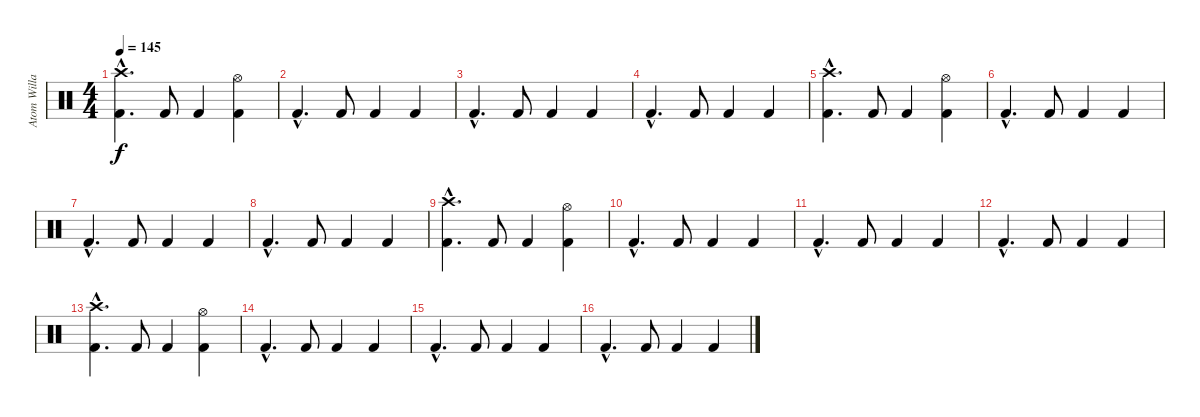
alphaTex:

\track ("Atom Willard" "Atom Willa") {instrument percussion}
\staff {score}
\articulation defaults
\ts (4 4)
\tempo 145
\clef neutral
\ks c
("Crash high (hit)"{hac} "Kick (hit) 2"{hac}).4{d dy f} "Kick (hit) 2".8 "Kick (hit) 2".4 ("Hi-Hat (open)" "Kick (hit) 2").4 |
"Kick (hit) 2"{hac}.4{d} "Kick (hit) 2".8 "Kick (hit) 2".4 "Kick (hit) 2".4 |
"Kick (hit) 2"{hac}.4{d} "Kick (hit) 2".8 "Kick (hit) 2".4 "Kick (hit) 2".4 |
"Kick (hit) 2"{hac}.4{d} "Kick (hit) 2".8 "Kick (hit) 2".4 "Kick (hit) 2".4 |
("Crash high (hit)"{hac} "Kick (hit) 2"{hac}).4{d} "Kick (hit) 2".8 "Kick (hit) 2".4 ("Hi-Hat (open)" "Kick (hit) 2").4 |
"Kick (hit) 2"{hac}.4{d} "Kick (hit) 2".8 "Kick (hit) 2".4 "Kick (hit) 2".4 |
"Kick (hit) 2"{hac}.4{d} "Kick (hit) 2".8 "Kick (hit) 2".4 "Kick (hit) 2".4 |
"Kick (hit) 2"{hac}.4{d} "Kick (hit) 2".8 "Kick (hit) 2".4 "Kick (hit) 2".4 |
("Crash high (hit)"{hac} "Kick (hit) 2"{hac}).4{d} "Kick (hit) 2".8 "Kick (hit) 2".4 ("Hi-Hat (open)" "Kick (hit) 2").4 |
"Kick (hit) 2"{hac}.4{d} "Kick (hit) 2".8 "Kick (hit) 2".4 "Kick (hit) 2".4 |
"Kick (hit) 2"{hac}.4{d} "Kick (hit) 2".8 "Kick (hit) 2".4 "Kick (hit) 2".4 |
"Kick (hit) 2"{hac}.4{d} "Kick (hit) 2".8 "Kick (hit) 2".4 "Kick (hit) 2".4 |
("Crash high (hit)"{hac} "Kick (hit) 2"{hac}).4{d} "Kick (hit) 2".8 "Kick (hit) 2".4 ("Hi-Hat (open)" "Kick (hit) 2").4 |
"Kick (hit) 2"{hac}.4{d} "Kick (hit) 2".8 "Kick (hit) 2".4 "Kick (hit) 2".4 |
"Kick (hit) 2"{hac}.4{d} "Kick (hit) 2".8 "Kick (hit) 2".4 "Kick (hit) 2".4 |
"Kick (hit) 2"{hac}.4{d} "Kick (hit) 2".8 "Kick (hit) 2".4 "Kick (hit) 2".4
